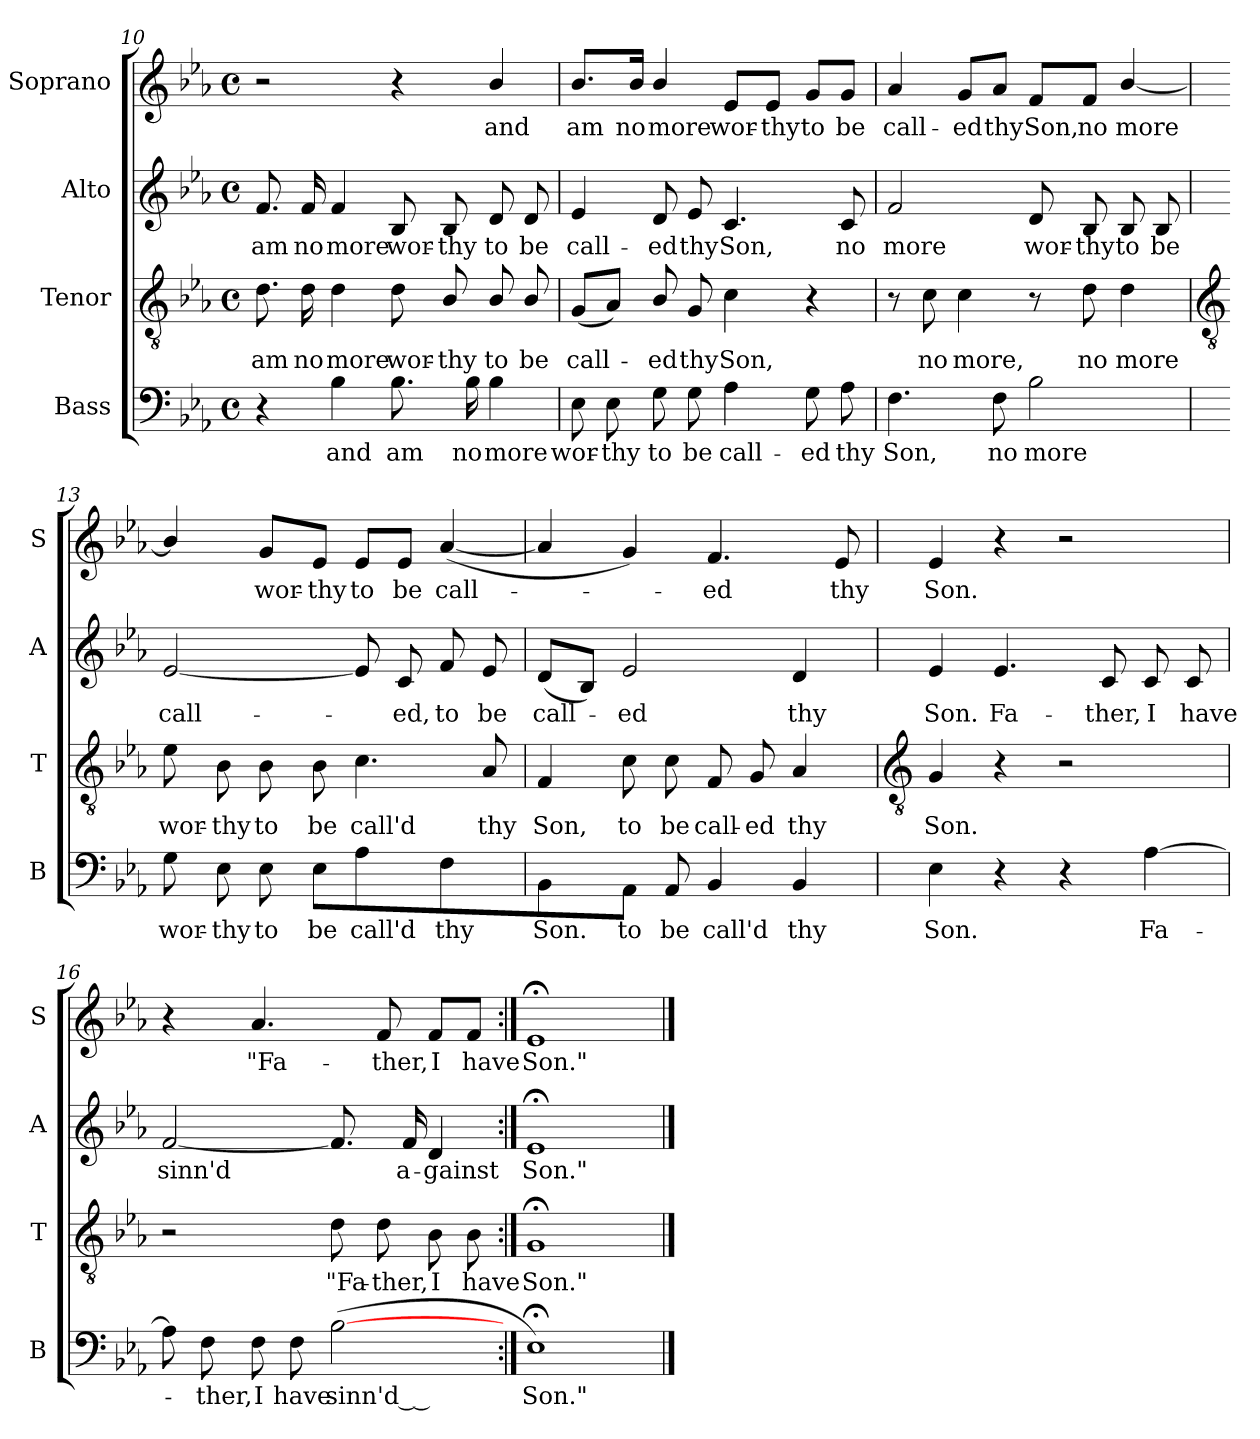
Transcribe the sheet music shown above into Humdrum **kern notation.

**kern	**text	**kern	**text	**kern	**text	**kern	**text
*part4	*part4	*part3	*part3	*part2	*part2	*part1	*part1
*staff4	*staff4	*staff3	*staff3	*staff2	*staff2	*staff1	*staff1
*I"Bass	*	*I"Tenor	*	*I"Alto	*	*I"Soprano	*
*I'B	*	*I'T	*	*I'A	*	*I'S	*
!!LO:LB:g=z
*clefF4	*	*clefGv2	*	*clefG2	*	*clefG2	*
*k[b-e-a-]	*	*k[b-e-a-]	*	*k[b-e-a-]	*	*k[b-e-a-]	*
*E-:	*	*E-:	*	*E-:	*	*E-:	*
*M4/4	*	*M4/4	*	*M4/4	*	*M4/4	*
*met(c)	*	*met(c)	*	*met(c)	*	*met(c)	*
=10	=10	=10	=10	=10	=10	=10	=10
!	!	!	!LO:LY:b	!	!LO:LY:b	!	!
4r	.	8.d	am	8.f	am	2r	.
!	!	!	!LO:LY:b	!	!LO:LY:b	!	!
.	.	16d	no	16f	no	.	.
!	!LO:LY:b	!	!LO:LY:b	!	!LO:LY:b	!	!
4B-	and	4d	more	4f	more	.	.
!	!LO:LY:b	!	!LO:LY:b	!	!LO:LY:b	!	!
8.B-	am	8d	wor-	8B-	wor-	4r	.
!	!	!	!LO:LY:b	!	!LO:LY:b	!	!
.	.	8B-/	-thy	8B-	-thy	.	.
!	!LO:LY:b	!	!	!	!	!	!
16B-	no	.	.	.	.	.	.
!	!LO:LY:b	!	!LO:LY:b	!	!LO:LY:b	!	!LO:LY:b
4B-	more	8B-/	to	8d	to	4b-/	and
!	!	!	!LO:LY:b	!	!LO:LY:b	!	!
.	.	8B-/	be	8d	be	.	.
=11	=11	=11	=11	=11	=11	=11	=11
!	!LO:LY:b	!	!LO:LY:b	!	!LO:LY:b	!	!LO:LY:b
8E-	wor-	(<8GL	call-	4e-	call-	8.b-/L	am
!	!LO:LY:b	!	!	!	!	!	!
8E-	-thy	8A-J)	.	.	.	.	.
!	!	!	!	!	!	!	!LO:LY:b
.	.	.	.	.	.	16b-/Jk	no
!	!LO:LY:b	!	!LO:LY:b	!	!LO:LY:b	!	!LO:LY:b
8G	to	8B-/	ed	8d	-ed	4b-/	more
!	!LO:LY:b	!	!LO:LY:b	!	!LO:LY:b	!	!
8G	be	8G	thy	8e-	thy	.	.
!	!LO:LY:b	!	!LO:LY:b	!	!LO:LY:b	!	!LO:LY:b
4A-	call-	4c	Son,	4.c	Son,	8e-/L	wor-
!	!	!	!	!	!	!	!LO:LY:b
.	.	.	.	.	.	8e-/J	-thy
!	!LO:LY:b	!	!	!	!	!	!LO:LY:b
8G	-ed	4r	.	.	.	8g/L	to
!	!LO:LY:b	!	!	!	!LO:LY:b	!	!LO:LY:b
8A-	thy	.	.	8c	no	8g/J	be
=12	=12	=12	=12	=12	=12	=12	=12
!	!LO:LY:b	!	!	!	!LO:LY:b	!	!LO:LY:b
4.F	Son,	8r	.	2f	more	4a-	call-
!	!	!	!LO:LY:b	!	!	!	!
.	.	8c	no	.	.	.	.
!	!	!	!LO:LY:b	!	!	!	!LO:LY:b
.	.	4c	more,	.	.	8g/L	-ed
!	!LO:LY:b	!	!	!	!	!	!LO:LY:b
8F	no	.	.	.	.	8a-/J	thy
!	!LO:LY:b	!	!	!	!LO:LY:b	!	!LO:LY:b
2B-	more	8r	.	8d	wor-	8f/L	Son,
!	!	!	!LO:LY:b	!	!LO:LY:b	!	!LO:LY:b
.	.	8d	no	8B-	-thy	8f/J	no
!	!	!	!LO:LY:b	!	!LO:LY:b	!	!LO:LY:b
.	.	4d	more	8B-	to	[4b-/	more
!	!	!	!	!	!LO:LY:b	!	!
.	.	.	.	8B-	be	.	.
!!LO:LB:g=z
=13	=13	=13	=13	=13	=13	=13	=13
*	*	*clefGv2	*	*	*	*	*
!	!LO:LY:b	!	!LO:LY:b	!	!LO:LY:b	!	!
8G	wor-	8e-	wor-	[2e-	call-	4b-/]	.
!	!LO:LY:b	!	!LO:LY:b	!	!	!	!
8E-	-thy	8B-	-thy	.	.	.	.
!	!LO:LY:b	!	!LO:LY:b	!	!	!	!LO:LY:b
8E-	to	8B-	to	.	.	8g/L	wor-
!	!LO:LY:b	!	!LO:LY:b	!	!	!	!LO:LY:b
8E-L	be	8B-	be	.	.	8e-/J	-thy
!	!LO:LY:b	!	!LO:LY:b	!	!	!	!LO:LY:b
4A-	call'd	4.c	call'd	8e-]	.	8e-/L	to
!	!	!	!	!	!LO:LY:b	!	!LO:LY:b
.	.	.	.	8c	ed,	8e-/J	be
!	!LO:LY:b	!	!	!	!LO:LY:b	!	!LO:LY:b
4F	thy	.	.	8f	to	(<[4a-	call-
!	!	!	!LO:LY:b	!	!LO:LY:b	!	!
.	.	8A-	thy	8e-	be	.	.
=14	=14	=14	=14	=14	=14	=14	=14
!	!LO:LY:b	!	!LO:LY:b	!	!LO:LY:b	!	!
4BB-	Son.	4F	Son,	(<8dL	call-	4a-]	.
.	.	.	.	8B-J)	.	.	.
!	!LO:LY:b	!	!LO:LY:b	!	!LO:LY:b	!	!
8AA-J	to	8c	to	2e-	ed	4g)	.
!	!LO:LY:b	!	!LO:LY:b	!	!	!	!
8AA-L	be	8c	be	.	.	.	.
!	!LO:LY:b	!	!LO:LY:b	!	!	!	!LO:LY:b
4BB-	call'd	8F	call-	.	.	4.f	ed
!	!	!	!LO:LY:b	!	!	!	!
.	.	8G	-ed	.	.	.	.
!	!LO:LY:b	!	!LO:LY:b	!	!LO:LY:b	!	!
4BB-	thy	4A-	thy	4d	thy	.	.
!	!	!	!	!	!	!	!LO:LY:b
.	.	.	.	.	.	8e-	thy
!!LO:LB:g=z
=15	=15	=15	=15	=15	=15	=15	=15
*	*	*clefGv2	*	*	*	*	*
!	!LO:LY:b	!	!LO:LY:b	!	!LO:LY:b	!	!LO:LY:b
4E-	Son.	4G	Son.	4e-	Son.	4e-	Son.
!	!	!	!	!	!LO:LY:b	!	!
4r	.	4r	.	4.e-	Fa-	4r	.
4r	.	2r	.	.	.	2r	.
!	!	!	!	!	!LO:LY:b	!	!
.	.	.	.	8c	-ther,	.	.
!	!LO:LY:b	!	!	!	!LO:LY:b	!	!
[4A-	Fa-	.	.	8c	I	.	.
!	!	!	!	!	!LO:LY:b	!	!
.	.	.	.	8c	have	.	.
=16	=16	=16	=16	=16	=16	=16	=16
!	!	!	!	!	!LO:LY:b	!	!
8A-]	.	2r	.	[2f	sinn'd	4r	.
!	!LO:LY:b	!	!	!	!	!	!
8F	ther,	.	.	.	.	.	.
!	!LO:LY:b	!	!	!	!	!	!LO:LY:b
8F	I	.	.	.	.	4.a-	"Fa-
!	!LO:LY:b	!	!	!	!	!	!
8F	have	.	.	.	.	.	.
!	!LO:LY:b	!	!LO:LY:b	!	!	!	!
(>[2B-	sinn'd___	8d	"Fa-	8.f]	.	.	.
!	!	!	!LO:LY:b	!	!	!	!LO:LY:b
.	.	8d	-ther,	.	.	8f	-ther,
!	!	!	!	!	!LO:LY:b	!	!
.	.	.	.	16f	a-	.	.
!	!	!	!LO:LY:b	!	!LO:LY:b	!	!LO:LY:b
.	.	8B-	I	4d	-gainst	8f/L	I
!	!	!	!LO:LY:b	!	!	!	!LO:LY:b
.	.	8B-	have	.	.	8f/J	have
=17:|!	=17:|!	=17:|!	=17:|!	=17:|!	=17:|!	=17:|!	=17:|!
!	!LO:LY:b	!	!LO:LY:b	!	!LO:LY:b	!	!LO:LY:b
1E-;<)	Son."	1G;<	Son."	1e-;<	Son."	1e-;<	Son."
==	==	==	==	==	==	==	==
*-	*-	*-	*-	*-	*-	*-	*-
